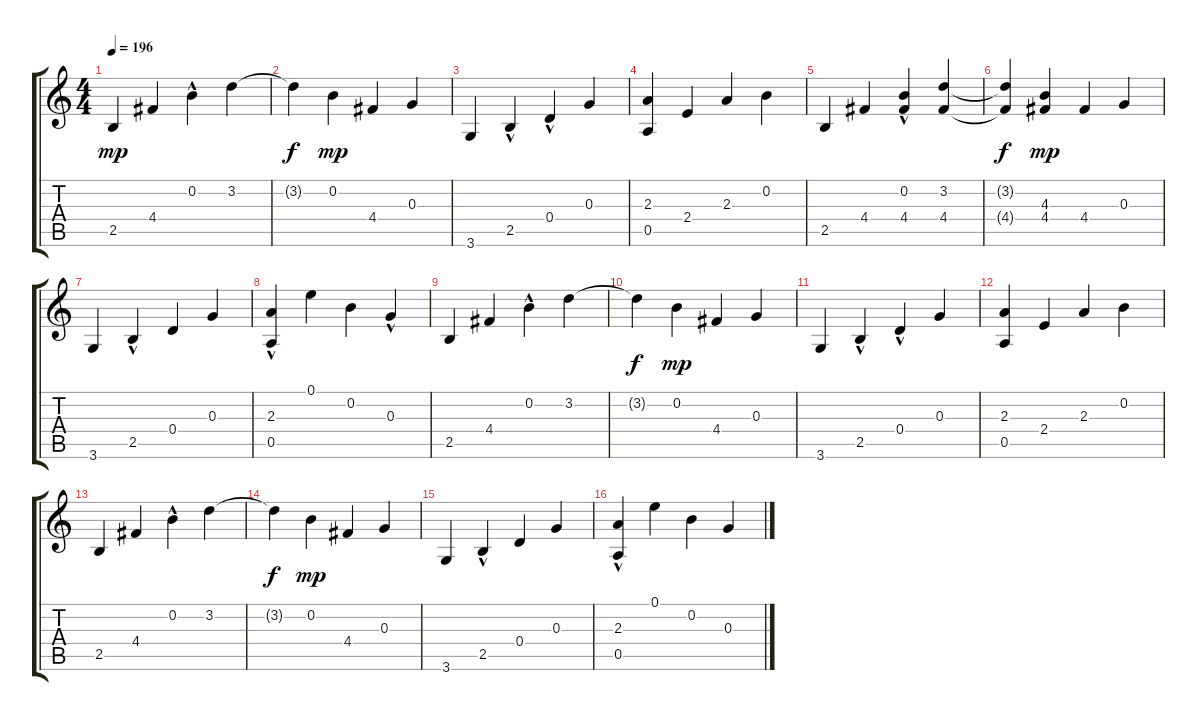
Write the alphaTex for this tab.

\track "" {instrument acousticguitarsteel}
\staff {score tabs}
\tuning (E4 B3 G3 D3 A2 E2) {hide}
\ts (4 4)
\tempo 196
\clef g2
\ks c
2.5.4{dy mp} 4.4.4 0.2{hac}.4 3.2.4 |
3.2{t}.4{dy f} 0.2.4{dy mp} 4.4.4 0.3.4 |
3.6.4 2.5{hac}.4 0.4{hac}.4 0.3.4 |
(2.3 0.5).4 2.4.4 2.3.4 0.2.4 |
2.5.4 4.4.4 (0.2{hac} 4.4).4 (3.2 4.4).4 |
(3.2{t} 4.4{t}).4{dy f} (4.3 4.4).4{dy mp} 4.4.4 0.3.4 |
3.6.4 2.5{hac}.4 0.4.4 0.3.4 |
(2.3{hac} 0.5).4 0.1.4 0.2.4 0.3{hac}.4 |
2.5.4 4.4.4 0.2{hac}.4 3.2.4 |
3.2{t}.4{dy f} 0.2.4{dy mp} 4.4.4 0.3.4 |
3.6.4 2.5{hac}.4 0.4{hac}.4 0.3.4 |
(2.3 0.5).4 2.4.4 2.3.4 0.2.4 |
2.5.4 4.4.4 0.2{hac}.4 3.2.4 |
3.2{t}.4{dy f} 0.2.4{dy mp} 4.4.4 0.3.4 |
3.6.4 2.5{hac}.4 0.4.4 0.3.4 |
(2.3{hac} 0.5).4 0.1.4 0.2.4 0.3.4
